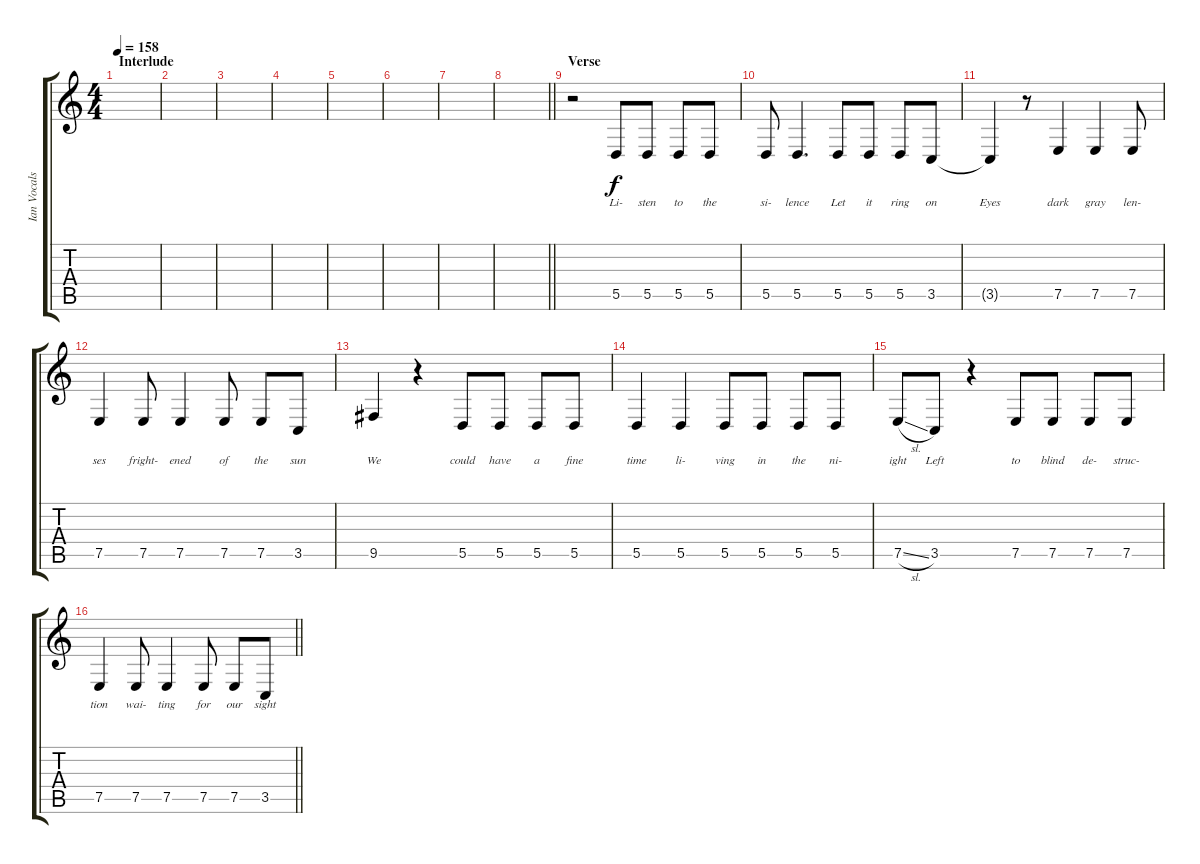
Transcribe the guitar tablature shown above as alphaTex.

\track ("Ian Vocals" "Ian Vocals") {instrument lead8bassandlead}
\staff {score tabs}
\tuning (E4 B3 G3 D3 A2 E2) {hide}
\ts (4 4)
\section ("" "Interlude")
\tempo 158
\clef g2
\ks c
|
|
|
|
|
|
|
\barLineRight lightlight
|
\section ("" "Verse")
r.2 5.5.8{lyrics (0 "Li-") lyrics (1 "") lyrics (2 "") lyrics (3 "") lyrics (4 "")} 5.5.8{lyrics (0 "sten") lyrics (1 "") lyrics (2 "") lyrics (3 "") lyrics (4 "")} 5.5.8{lyrics (0 "to") lyrics (1 "") lyrics (2 "") lyrics (3 "") lyrics (4 "")} 5.5.8{lyrics (0 "the") lyrics (1 "") lyrics (2 "") lyrics (3 "") lyrics (4 "")} |
5.5.8{lyrics (0 "si-") lyrics (1 "") lyrics (2 "") lyrics (3 "") lyrics (4 "")} 5.5.4{d lyrics (0 "lence") lyrics (1 "") lyrics (2 "") lyrics (3 "") lyrics (4 "")} 5.5.8{lyrics (0 "Let") lyrics (1 "") lyrics (2 "") lyrics (3 "") lyrics (4 "")} 5.5.8{lyrics (0 "it") lyrics (1 "") lyrics (2 "") lyrics (3 "") lyrics (4 "")} 5.5.8{lyrics (0 "ring") lyrics (1 "") lyrics (2 "") lyrics (3 "") lyrics (4 "")} 3.5.8{lyrics (0 "on") lyrics (1 "") lyrics (2 "") lyrics (3 "") lyrics (4 "")} |
3.5{t}.4{lyrics (0 "Eyes") lyrics (1 "") lyrics (2 "") lyrics (3 "") lyrics (4 "")} r.8 7.5.4{lyrics (0 "dark") lyrics (1 "") lyrics (2 "") lyrics (3 "") lyrics (4 "")} 7.5.4{lyrics (0 "gray") lyrics (1 "") lyrics (2 "") lyrics (3 "") lyrics (4 "")} 7.5.8{lyrics (0 "len-") lyrics (1 "") lyrics (2 "") lyrics (3 "") lyrics (4 "")} |
7.5.4{lyrics (0 "ses") lyrics (1 "") lyrics (2 "") lyrics (3 "") lyrics (4 "")} 7.5.8{lyrics (0 "fright-") lyrics (1 "") lyrics (2 "") lyrics (3 "") lyrics (4 "")} 7.5.4{lyrics (0 "ened") lyrics (1 "") lyrics (2 "") lyrics (3 "") lyrics (4 "")} 7.5.8{lyrics (0 "of") lyrics (1 "") lyrics (2 "") lyrics (3 "") lyrics (4 "")} 7.5.8{lyrics (0 "the") lyrics (1 "") lyrics (2 "") lyrics (3 "") lyrics (4 "")} 3.5.8{lyrics (0 "sun") lyrics (1 "") lyrics (2 "") lyrics (3 "") lyrics (4 "")} |
9.5.4{lyrics (0 "We") lyrics (1 "") lyrics (2 "") lyrics (3 "") lyrics (4 "")} r.4 5.5.8{lyrics (0 "could") lyrics (1 "") lyrics (2 "") lyrics (3 "") lyrics (4 "")} 5.5.8{lyrics (0 "have") lyrics (1 "") lyrics (2 "") lyrics (3 "") lyrics (4 "")} 5.5.8{lyrics (0 "a") lyrics (1 "") lyrics (2 "") lyrics (3 "") lyrics (4 "")} 5.5.8{lyrics (0 "fine") lyrics (1 "") lyrics (2 "") lyrics (3 "") lyrics (4 "")} |
5.5.4{lyrics (0 "time") lyrics (1 "") lyrics (2 "") lyrics (3 "") lyrics (4 "")} 5.5.4{lyrics (0 "li-") lyrics (1 "") lyrics (2 "") lyrics (3 "") lyrics (4 "")} 5.5.8{lyrics (0 "ving") lyrics (1 "") lyrics (2 "") lyrics (3 "") lyrics (4 "")} 5.5.8{lyrics (0 "in") lyrics (1 "") lyrics (2 "") lyrics (3 "") lyrics (4 "")} 5.5.8{lyrics (0 "the") lyrics (1 "") lyrics (2 "") lyrics (3 "") lyrics (4 "")} 5.5.8{lyrics (0 "ni-") lyrics (1 "") lyrics (2 "") lyrics (3 "") lyrics (4 "")} |
7.5{sl}.8{lyrics (0 "ight") lyrics (1 "") lyrics (2 "") lyrics (3 "") lyrics (4 "")} 3.5.8{lyrics (0 "Left") lyrics (1 "") lyrics (2 "") lyrics (3 "") lyrics (4 "")} r.4 7.5.8{lyrics (0 "to") lyrics (1 "") lyrics (2 "") lyrics (3 "") lyrics (4 "")} 7.5.8{lyrics (0 "blind") lyrics (1 "") lyrics (2 "") lyrics (3 "") lyrics (4 "")} 7.5.8{lyrics (0 "de-") lyrics (1 "") lyrics (2 "") lyrics (3 "") lyrics (4 "")} 7.5.8{lyrics (0 "struc-") lyrics (1 "") lyrics (2 "") lyrics (3 "") lyrics (4 "")} |
\barLineRight lightlight
7.5.4{lyrics (0 "tion") lyrics (1 "") lyrics (2 "") lyrics (3 "") lyrics (4 "")} 7.5.8{lyrics (0 "wai-") lyrics (1 "") lyrics (2 "") lyrics (3 "") lyrics (4 "")} 7.5.4{lyrics (0 "ting") lyrics (1 "") lyrics (2 "") lyrics (3 "") lyrics (4 "")} 7.5.8{lyrics (0 "for") lyrics (1 "") lyrics (2 "") lyrics (3 "") lyrics (4 "")} 7.5.8{lyrics (0 "our") lyrics (1 "") lyrics (2 "") lyrics (3 "") lyrics (4 "")} 3.5.8{lyrics (0 "sight") lyrics (1 "") lyrics (2 "") lyrics (3 "") lyrics (4 "")}
